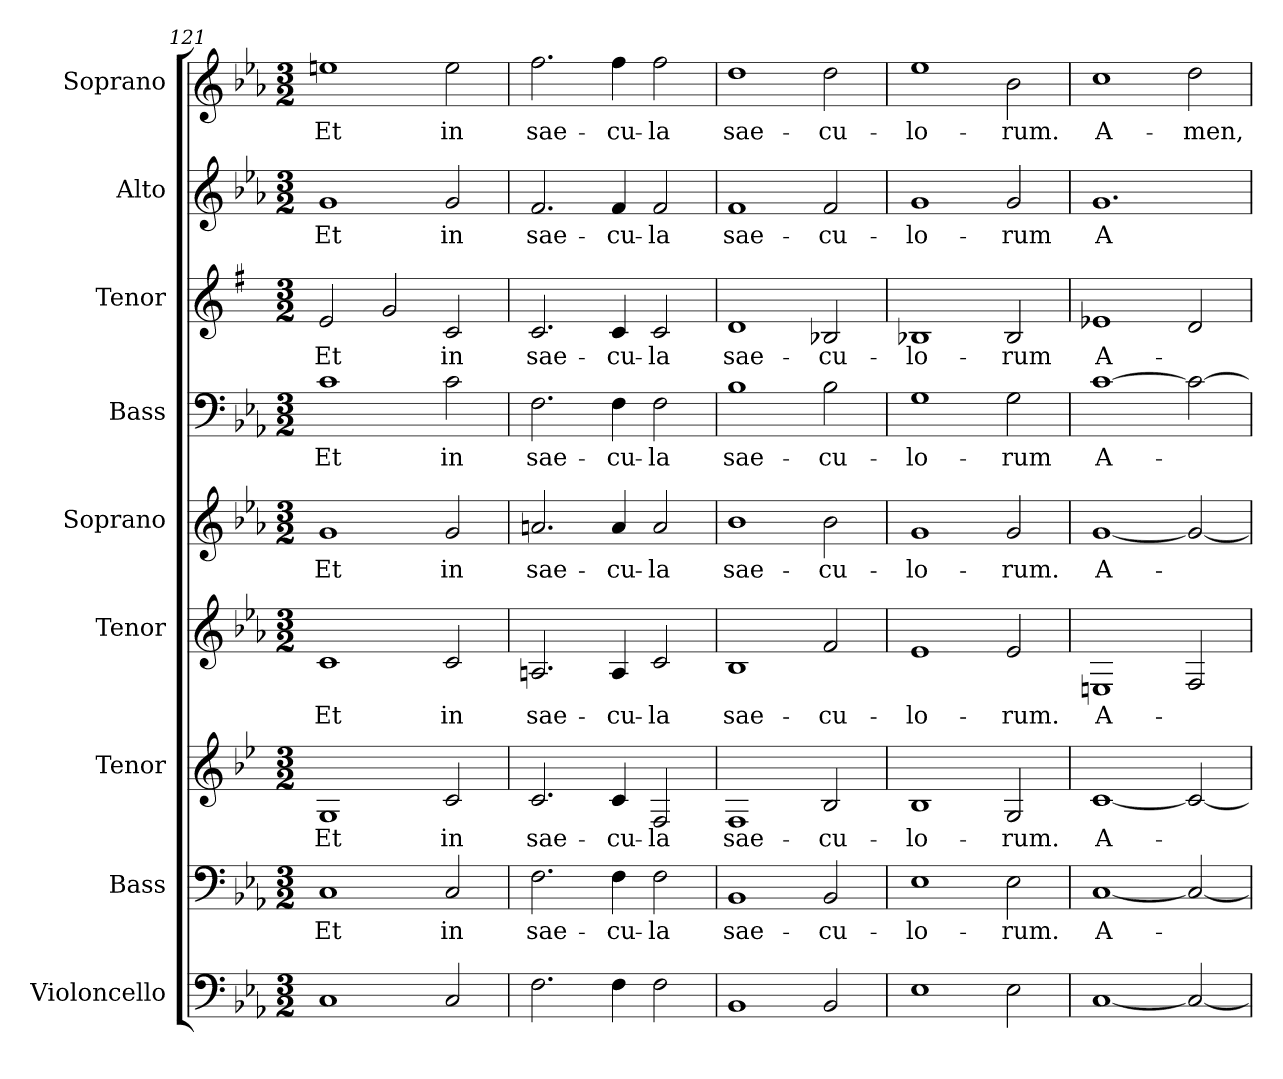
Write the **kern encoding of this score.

**kern	**kern	**text	**kern	**text	**kern	**text	**kern	**text	**kern	**text	**kern	**text	**kern	**text	**kern	**text
*part9	*part8	*part8	*part7	*part7	*part6	*part6	*part5	*part5	*part4	*part4	*part3	*part3	*part2	*part2	*part1	*part1
*staff9	*staff8	*staff8	*staff7	*staff7	*staff6	*staff6	*staff5	*staff5	*staff4	*staff4	*staff3	*staff3	*staff2	*staff2	*staff1	*staff1
*I"Violoncello	*I"Bass	*	*I"Tenor	*	*I"Tenor	*	*I"Soprano	*	*I"Bass	*	*I"Tenor	*	*I"Alto	*	*I"Soprano	*
*clefF4	*clefF4	*	*clefG2	*	*clefG2	*	*clefG2	*	*clefF4	*	*clefG2	*	*clefG2	*	*clefG2	*
*k[b-e-a-]	*k[b-e-a-]	*	*k[b-e-]	*	*k[b-e-a-]	*	*k[b-e-a-]	*	*k[b-e-a-]	*	*k[f#]	*	*k[b-e-a-]	*	*k[b-e-a-]	*
*M3/2	*M3/2	*	*M3/2	*	*M3/2	*	*M3/2	*	*M3/2	*	*M3/2	*	*M3/2	*	*M3/2	*
=121	=121	=121	=121	=121	=121	=121	=121	=121	=121	=121	=121	=121	=121	=121	=121	=121
1C	1C	Et	1G	Et	1c	Et	1g	Et	1c	Et	2e/	Et	1g	Et	1een	Et
.	.	.	.	.	.	.	.	.	.	.	2g/	.	.	.	.	.
2C/	2C/	in	2c/	in	2c/	in	2g/	in	2c\	in	2c/	in	2g/	in	2ee\	in
=122	=122	=122	=122	=122	=122	=122	=122	=122	=122	=122	=122	=122	=122	=122	=122	=122
2.F\	2.F\	sae-	2.c/	sae-	2.An/	sae-	2.an/	sae-	2.F\	sae-	2.c/	sae-	2.f/	sae-	2.ff\	sae-
4F\	4F\	-cu-	4c/	-cu-	4A/	-cu-	4a/	-cu-	4F\	-cu-	4c/	-cu-	4f/	-cu-	4ff\	-cu-
2F\	2F\	-la	2F/	-la	2c/	-la	2a/	-la	2F\	-la	2c/	-la	2f/	-la	2ff\	-la
=123	=123	=123	=123	=123	=123	=123	=123	=123	=123	=123	=123	=123	=123	=123	=123	=123
1BB-	1BB-	sae-	1F	sae-	1B-	sae-	1b-	sae-	1B-	sae-	1d	sae-	1f	sae-	1dd	sae-
2BB-/	2BB-/	-cu-	2B-/	-cu-	2f/	-cu-	2b-\	-cu-	2B-\	-cu-	2B-X/	-cu-	2f/	-cu-	2dd\	-cu-
=124	=124	=124	=124	=124	=124	=124	=124	=124	=124	=124	=124	=124	=124	=124	=124	=124
1E-	1E-	-lo-	1B-	-lo-	1e-	-lo-	1g	-lo-	1G	-lo-	1B-X	-lo-	1g	-lo-	1ee-	-lo-
2E-\	2E-\	-rum.	2G/	-rum.	2e-/	-rum.	2g/	-rum.	2G\	-rum	2B-/	-rum	2g/	-rum	2b-\	-rum.
!!LO:PB:g=z
=125	=125	=125	=125	=125	=125	=125	=125	=125	=125	=125	=125	=125	=125	=125	=125	=125
[1C	[1C	A-	[1c	A-	1En	A-	[1g	A-	[1c	A-	1e-X	A-	1.g	A-	1cc	A-
2C/_	2C/_	.	2c/_	.	2F/	.	2g/_	.	2c\_	.	2d/	.	.	.	2dd\	-men,
=	=	=	=	=	=	=	=	=	=	=	=	=	=	=	=	=
*-	*-	*-	*-	*-	*-	*-	*-	*-	*-	*-	*-	*-	*-	*-	*-	*-
